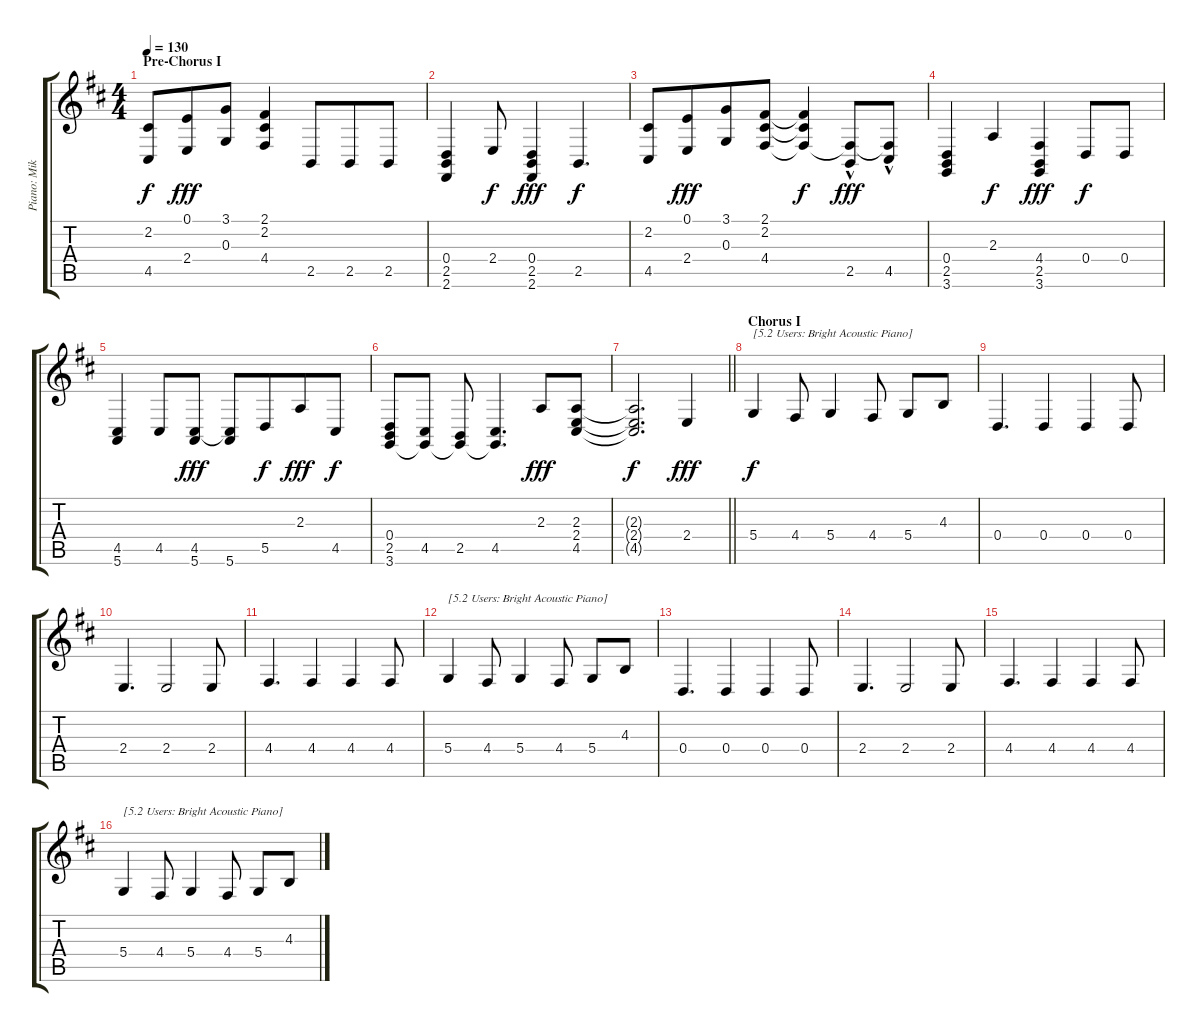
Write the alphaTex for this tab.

\track ("Piano: Mike" "Piano: Mik") {instrument brightacousticpiano}
\staff {score tabs}
\tuning (E4 B3 G3 D3 A2 E2) {hide}
\ts (4 4)
\section ("" "Pre-Chorus I")
\tempo 130
\clef g2
\ks d
(2.2 4.5).8{dy f} (0.1 2.4).8{dy fff beam merge} (3.1 0.3).8 (2.1 2.2 4.4).4 2.5.8{beam merge} 2.5.8 2.5.8 |
(0.4 2.5 2.6).4 2.4.8{dy f} (0.4 2.5 2.6).4{dy fff} 2.5.4{d dy f} |
(2.2 4.5).8 (0.1 2.4).8{dy fff beam merge} (3.1 0.3).8 (2.1 2.2 4.4).8 (2.1{t} 2.2{t} 4.4{t}).4{dy f} (4.4{t} 2.5{hac}).8{dy fff} (4.4{t} 4.5{hac}).8 |
(0.4 2.5 3.6).4 2.3.4{dy f} (4.4 2.5 3.6).4{dy fff} 0.4.8{dy f} 0.4.8 |
(4.5 5.6).4 4.5.8 (4.5 5.6).8{dy fff} (4.5{t} 5.6).8 5.5.8{dy f beam merge} 2.3.8{dy fff} 4.5.8{dy f} |
(0.4 2.5 3.6).8 (4.5 3.6{t}).8 (2.5 3.6{t}).8 (4.5 3.6{t}).4{d} 2.3.8{dy fff} (2.3 2.4 4.5).8 |
\barLineRight lightlight
(2.3{t} 2.4{t} 4.5{t}).2{d dy f} 2.4.4{dy fff} |
\section ("" "Chorus I")
5.4.4{txt "[5.2 Users: Bright Acoustic Piano]" dy f} 4.4.8 5.4.4 4.4.8 5.4.8 4.3.8 |
0.4.4{d} 0.4.4 0.4.4 0.4.8 |
2.4.4{d} 2.4.2 2.4.8 |
4.4.4{d} 4.4.4 4.4.4 4.4.8 |
5.4.4{txt "[5.2 Users: Bright Acoustic Piano]"} 4.4.8 5.4.4 4.4.8 5.4.8 4.3.8 |
0.4.4{d} 0.4.4 0.4.4 0.4.8 |
2.4.4{d} 2.4.2 2.4.8 |
4.4.4{d} 4.4.4 4.4.4 4.4.8 |
5.4.4{txt "[5.2 Users: Bright Acoustic Piano]"} 4.4.8 5.4.4 4.4.8 5.4.8 4.3.8
